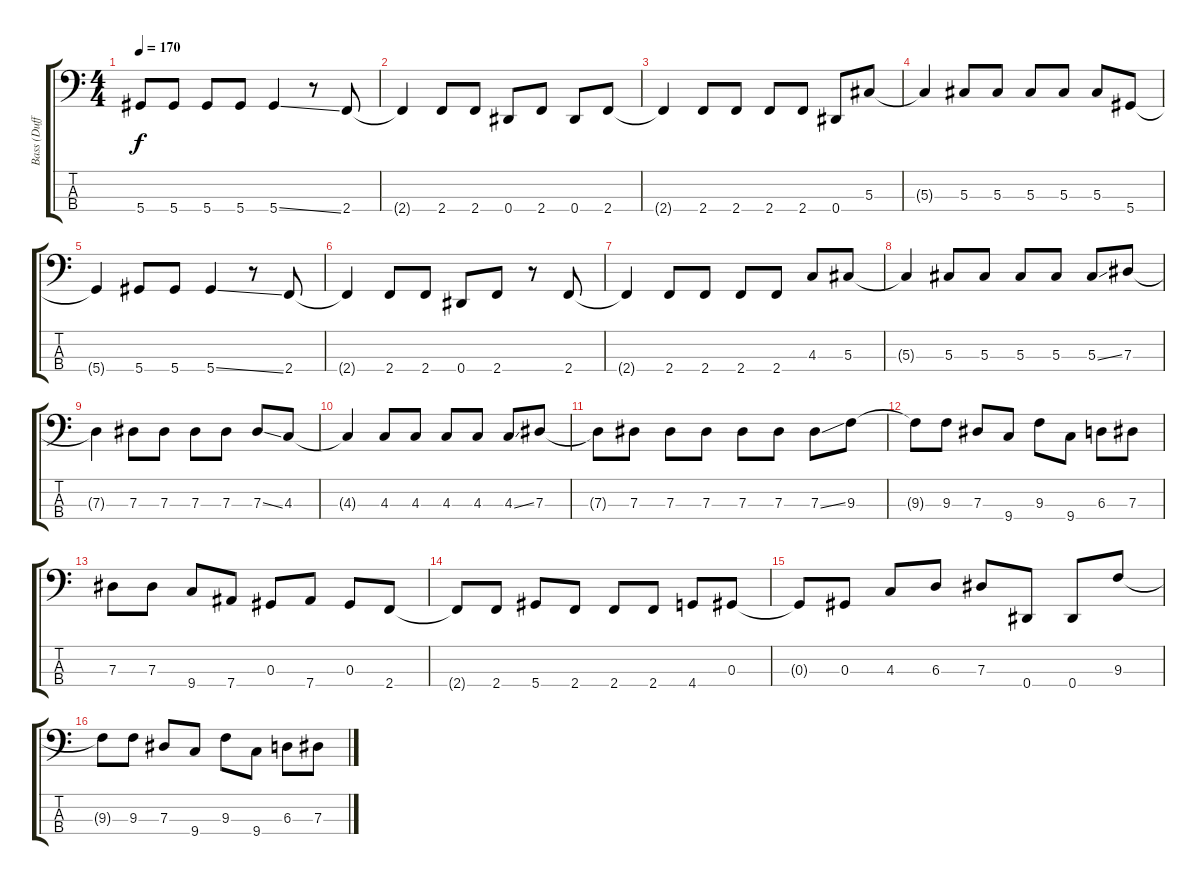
\track ("Bass (Duff)" "Bass (Duff") {instrument electricbasspick}
\staff {score tabs}
\tuning (Gb2 Db2 Ab1 Eb1) {hide}
\ts (4 4)
\tempo 170
\clef f4
\ks c
5.4{t}.8{dy f} 5.4.8 5.4.8 5.4.8 5.4{ss}.4 r.8 2.4.8 |
2.4{t}.4 2.4.8 2.4.8 0.4.8 2.4.8 0.4.8 2.4.8 |
2.4{t}.4 2.4.8 2.4.8 2.4.8 2.4.8 0.4.8 5.3.8 |
5.3{t}.4 5.3.8 5.3.8 5.3.8 5.3.8 5.3.8 5.4.8 |
5.4{t}.4 5.4.8 5.4.8 5.4{ss}.4 r.8 2.4.8 |
2.4{t}.4 2.4.8 2.4.8 0.4.8 2.4.8 r.8 2.4.8 |
2.4{t}.4 2.4.8 2.4.8 2.4.8 2.4.8 4.3.8 5.3.8 |
5.3{t}.4 5.3.8 5.3.8 5.3.8 5.3.8 5.3{ss}.8 7.3.8 |
7.3{t}.4 7.3.8 7.3.8 7.3.8 7.3.8 7.3{ss}.8 4.3.8 |
4.3{t}.4 4.3.8 4.3.8 4.3.8 4.3.8 4.3{ss}.8 7.3.8 |
7.3{t}.8 7.3.8 7.3.8 7.3.8 7.3.8 7.3.8 7.3{ss}.8 9.3.8 |
9.3{t}.8 9.3.8 7.3.8 9.4.8 9.3.8 9.4.8 6.3.8 7.3.8 |
7.3.8 7.3.8 9.4.8 7.4.8 0.3.8 7.4.8 0.3.8 2.4.8 |
2.4{t}.8 2.4.8 5.4.8 2.4.8 2.4.8 2.4.8 4.4.8 0.3.8 |
0.3{t}.8 0.3.8 4.3.8 6.3.8 7.3.8 0.4.8 0.4.8 9.3.8 |
9.3{t}.8 9.3.8 7.3.8 9.4.8 9.3.8 9.4.8 6.3.8 7.3.8
